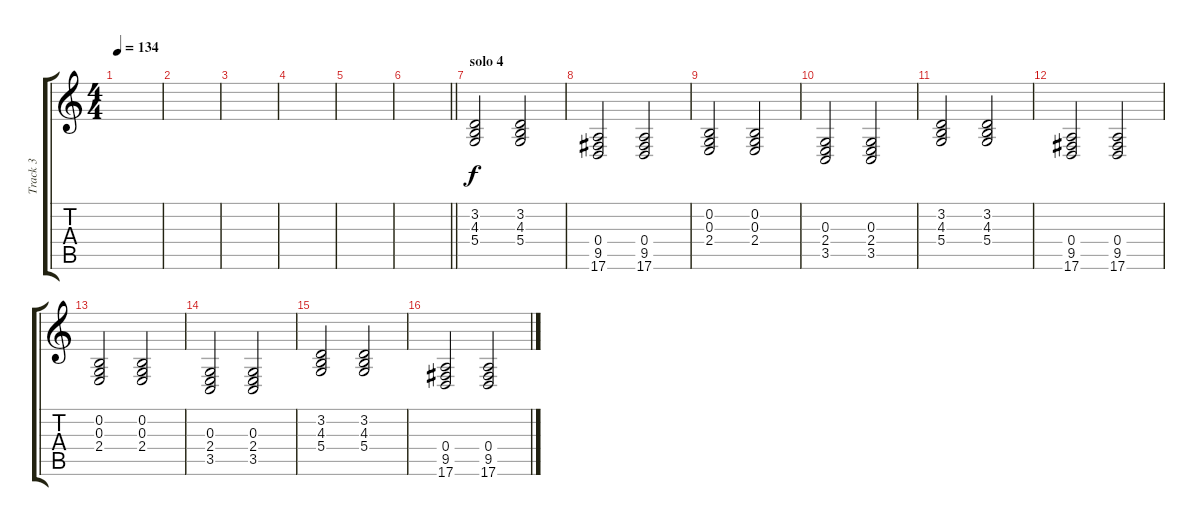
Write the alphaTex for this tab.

\track ("Track 3" "Track 3") {instrument acousticgrandpiano}
\staff {score tabs}
\tuning (E4 B3 G3 D3 A2 E2) {hide}
\ts (4 4)
\tempo 134
\clef g2
\ks c
|
|
|
|
|
\barLineRight lightlight
|
\section ("" "solo 4")
(3.2 4.3 5.4).2 (3.2 4.3 5.4).2 |
(0.4 9.5 17.6).2 (0.4 9.5 17.6).2 |
(0.2 0.3 2.4).2 (0.2 0.3 2.4).2 |
(0.3 2.4 3.5).2 (0.3 2.4 3.5).2 |
(3.2 4.3 5.4).2 (3.2 4.3 5.4).2 |
(0.4 9.5 17.6).2 (0.4 9.5 17.6).2 |
(0.2 0.3 2.4).2 (0.2 0.3 2.4).2 |
(0.3 2.4 3.5).2 (0.3 2.4 3.5).2 |
(3.2 4.3 5.4).2 (3.2 4.3 5.4).2 |
(0.4 9.5 17.6).2 (0.4 9.5 17.6).2
